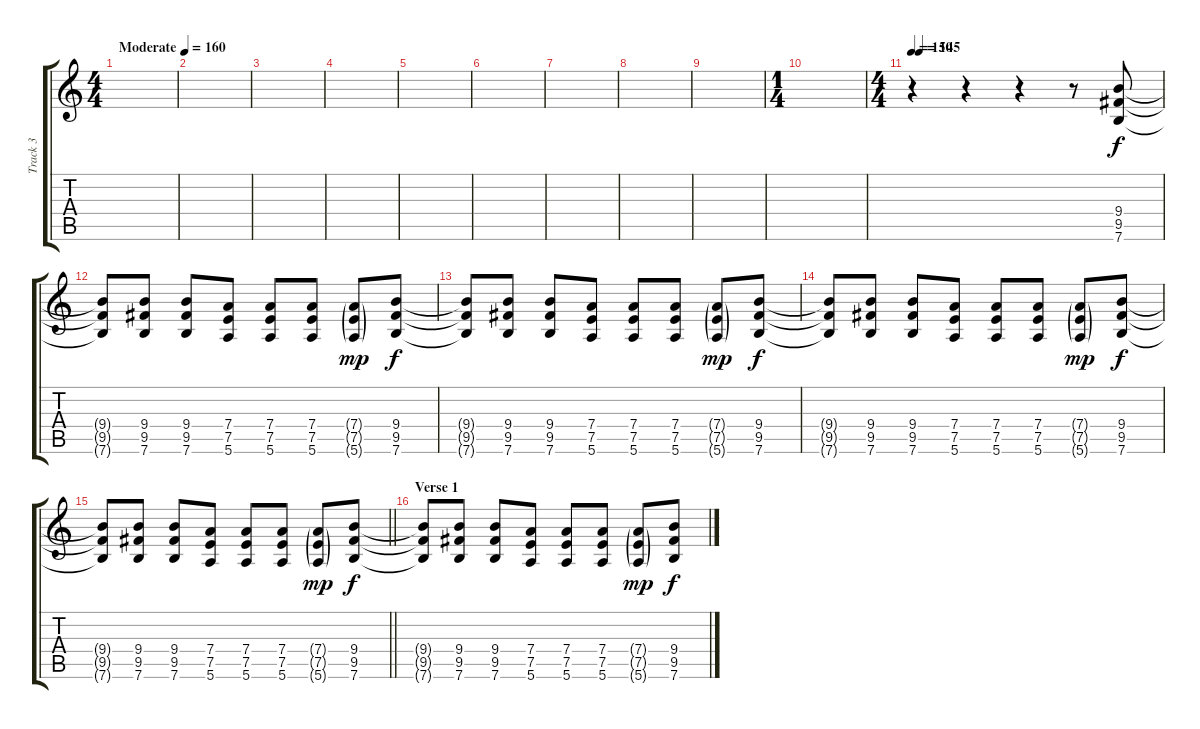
\track ("Track 3" "Track 3") {instrument distortionguitar}
\staff {score tabs}
\tuning (E4 B3 G3 D3 A2 E2) {hide}
\ts (4 4)
\tempo (160 "Moderate")
\clef g2
\ks c
|
|
|
|
|
|
|
|
|
\ts (1 4)
|
\ts (4 4)
\tempo 150
\tempo (145 0.03125)
r.4 r.4 r.4 r.8 (9.4 9.5 7.6).8 |
(9.4{t} 9.5{t} 7.6{t}).8 (9.4 9.5 7.6).8 (9.4 9.5 7.6).8 (7.4 7.5 5.6).8 (7.4 7.5 5.6).8 (7.4 7.5 5.6).8 (7.4{g} 7.5{g} 5.6{g}).8{dy mp} (9.4 9.5 7.6).8{dy f} |
(9.4{t} 9.5{t} 7.6{t}).8 (9.4 9.5 7.6).8 (9.4 9.5 7.6).8 (7.4 7.5 5.6).8 (7.4 7.5 5.6).8 (7.4 7.5 5.6).8 (7.4{g} 7.5{g} 5.6{g}).8{dy mp} (9.4 9.5 7.6).8{dy f} |
(9.4{t} 9.5{t} 7.6{t}).8 (9.4 9.5 7.6).8 (9.4 9.5 7.6).8 (7.4 7.5 5.6).8 (7.4 7.5 5.6).8 (7.4 7.5 5.6).8 (7.4{g} 7.5{g} 5.6{g}).8{dy mp} (9.4 9.5 7.6).8{dy f} |
\barLineRight lightlight
(9.4{t} 9.5{t} 7.6{t}).8 (9.4 9.5 7.6).8 (9.4 9.5 7.6).8 (7.4 7.5 5.6).8 (7.4 7.5 5.6).8 (7.4 7.5 5.6).8 (7.4{g} 7.5{g} 5.6{g}).8{dy mp} (9.4 9.5 7.6).8{dy f} |
\section ("" "Verse 1")
(9.4{t} 9.5{t} 7.6{t}).8 (9.4 9.5 7.6).8 (9.4 9.5 7.6).8 (7.4 7.5 5.6).8 (7.4 7.5 5.6).8 (7.4 7.5 5.6).8 (7.4{g} 7.5{g} 5.6{g}).8{dy mp} (9.4 9.5 7.6).8{dy f}
